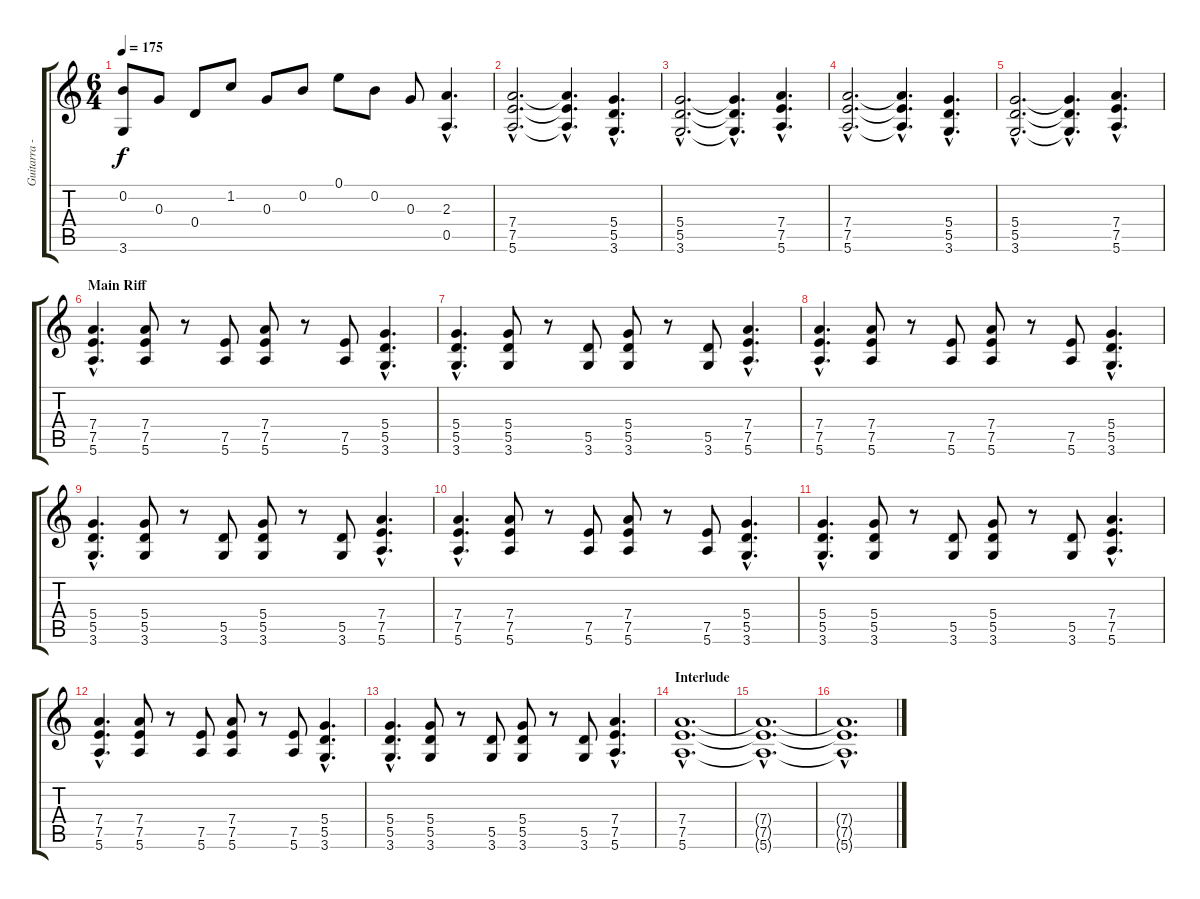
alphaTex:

\track ("Guitarra - Guitar" "Guitarra -") {instrument distortionguitar}
\staff {score tabs}
\tuning (E4 B3 G3 D3 A2 E2) {hide}
\ts (6 4)
\tempo 175
\clef g2
\ks c
(0.2 3.6).8{dy f} 0.3.8 0.4.8 1.2.8 0.3.8 0.2.8 0.1.8 0.2.8 0.3.8 (2.3{hac} 0.5{hac}).4{d} |
(7.4{hac} 7.5{hac} 5.6{hac}).2{d instrument distortionguitar} (7.4{hac t} 7.5{hac t} 5.6{hac t}).4{d} (5.4{hac} 5.5{hac} 3.6{hac}).4{d} |
(5.4{hac} 5.5{hac} 3.6{hac}).2{d} (5.4{hac t} 5.5{hac t} 3.6{hac t}).4{d} (7.4{hac} 7.5{hac} 5.6{hac}).4{d} |
(7.4{hac} 7.5{hac} 5.6{hac}).2{d} (7.4{hac t} 7.5{hac t} 5.6{hac t}).4{d} (5.4{hac} 5.5{hac} 3.6{hac}).4{d} |
(5.4{hac} 5.5{hac} 3.6{hac}).2{d} (5.4{hac t} 5.5{hac t} 3.6{hac t}).4{d} (7.4{hac} 7.5{hac} 5.6{hac}).4{d} |
\section ("" "Main Riff")
(7.4{hac} 7.5{hac} 5.6{hac}).4{d} (7.4 7.5 5.6).8 r.8 (7.5 5.6).8 (7.4 7.5 5.6).8 r.8 (7.5 5.6).8 (5.4{hac} 5.5{hac} 3.6{hac}).4{d} |
(5.4{hac} 5.5{hac} 3.6{hac}).4{d} (5.4 5.5 3.6).8 r.8 (5.5 3.6).8 (5.4 5.5 3.6).8 r.8 (5.5 3.6).8 (7.4{hac} 7.5{hac} 5.6{hac}).4{d} |
(7.4{hac} 7.5{hac} 5.6{hac}).4{d} (7.4 7.5 5.6).8 r.8 (7.5 5.6).8 (7.4 7.5 5.6).8 r.8 (7.5 5.6).8 (5.4{hac} 5.5{hac} 3.6{hac}).4{d} |
(5.4{hac} 5.5{hac} 3.6{hac}).4{d} (5.4 5.5 3.6).8 r.8 (5.5 3.6).8 (5.4 5.5 3.6).8 r.8 (5.5 3.6).8 (7.4{hac} 7.5{hac} 5.6{hac}).4{d} |
(7.4{hac} 7.5{hac} 5.6{hac}).4{d} (7.4 7.5 5.6).8 r.8 (7.5 5.6).8 (7.4 7.5 5.6).8 r.8 (7.5 5.6).8 (5.4{hac} 5.5{hac} 3.6{hac}).4{d} |
(5.4{hac} 5.5{hac} 3.6{hac}).4{d} (5.4 5.5 3.6).8 r.8 (5.5 3.6).8 (5.4 5.5 3.6).8 r.8 (5.5 3.6).8 (7.4{hac} 7.5{hac} 5.6{hac}).4{d} |
(7.4{hac} 7.5{hac} 5.6{hac}).4{d} (7.4 7.5 5.6).8 r.8 (7.5 5.6).8 (7.4 7.5 5.6).8 r.8 (7.5 5.6).8 (5.4{hac} 5.5{hac} 3.6{hac}).4{d} |
(5.4{hac} 5.5{hac} 3.6{hac}).4{d} (5.4 5.5 3.6).8 r.8 (5.5 3.6).8 (5.4 5.5 3.6).8 r.8 (5.5 3.6).8 (7.4{hac} 7.5{hac} 5.6{hac}).4{d} |
\section ("" "Interlude")
(7.4{hac} 7.5{hac} 5.6{hac}).1{d} |
(7.4{hac t} 7.5{hac t} 5.6{hac t}).1{d volume 10} |
(7.4{hac t} 7.5{hac t} 5.6{hac t}).1{d volume 6}
